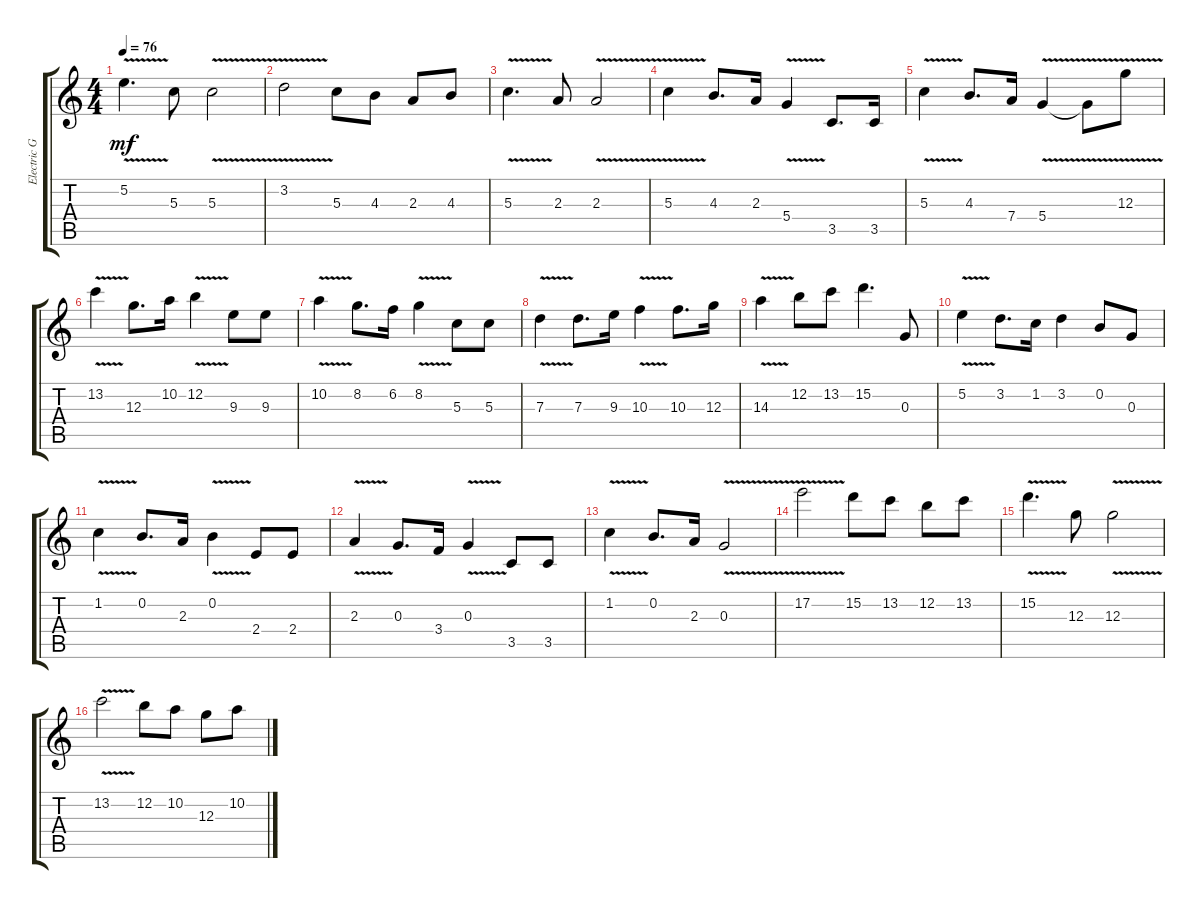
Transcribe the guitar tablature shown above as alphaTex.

\track ("Electric Guitar" "Electric G") {instrument overdrivenguitar}
\staff {score tabs}
\tuning (E4 B3 G3 D3 A2 E2) {hide}
\ts (4 4)
\tempo 76
\clef g2
\ks c
5.2{v}.4{d dy mf} 5.3.8 5.3{v}.2 |
3.2{v}.2 5.3.8 4.3.8 2.3.8 4.3.8 |
5.3{v}.4{d} 2.3.8 2.3{v}.2 |
5.3{v}.4 4.3.8{d} 2.3.16 5.4{v}.4 3.5.8{d} 3.5.16 |
5.3{v}.4 4.3.8{d} 7.4.16 5.4{v}.4 5.4{v t}.8 12.3{v}.8 |
13.2{v}.4 12.3.8{d} 10.2.16 12.2{v}.4 9.3.8 9.3.8 |
10.2{v}.4 8.2.8{d} 6.2.16 8.2{v}.4 5.3.8 5.3.8 |
7.3{v}.4 7.3.8{d} 9.3.16 10.3{v}.4 10.3.8{d} 12.3.16 |
14.3{v}.4 12.2.8 13.2.8 15.2.4{d} 0.3.8 |
5.2{v}.4 3.2.8{d} 1.2.16 3.2.4 0.2.8 0.3.8 |
1.2{v}.4 0.2.8{d} 2.3.16 0.2{v}.4 2.4.8 2.4.8 |
2.3{v}.4 0.3.8{d} 3.4.16 0.3{v}.4 3.5.8 3.5.8 |
1.2{v}.4 0.2.8{d} 2.3.16 0.3{v}.2 |
17.2{v}.2 15.2.8 13.2.8 12.2.8 13.2.8 |
15.2{v}.4{d} 12.3.8 12.3{v}.2 |
13.2{v}.2 12.2.8 10.2.8 12.3.8 10.2.8
